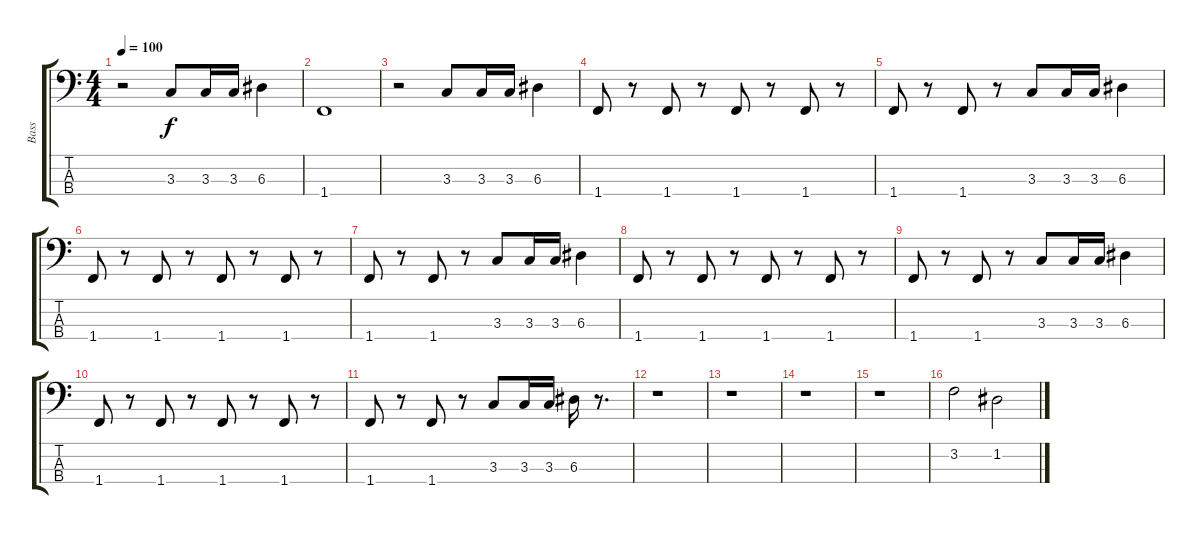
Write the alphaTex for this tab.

\track ("Bass" "Bass") {instrument electricbassfinger}
\staff {score tabs}
\tuning (G2 D2 A1 E1) {hide}
\ts (4 4)
\tempo 100
\clef f4
\ks c
r.2{dy f} 3.3.8 3.3.16 3.3.16 6.3.4 |
1.4.1 |
r.2 3.3.8 3.3.16 3.3.16 6.3.4 |
1.4.8 r.8 1.4.8 r.8 1.4.8 r.8 1.4.8 r.8 |
1.4.8 r.8 1.4.8 r.8 3.3.8 3.3.16 3.3.16 6.3.4 |
1.4.8 r.8 1.4.8 r.8 1.4.8 r.8 1.4.8 r.8 |
1.4.8 r.8 1.4.8 r.8 3.3.8 3.3.16 3.3.16 6.3.4 |
1.4.8 r.8 1.4.8 r.8 1.4.8 r.8 1.4.8 r.8 |
1.4.8 r.8 1.4.8 r.8 3.3.8 3.3.16 3.3.16 6.3.4 |
1.4.8 r.8 1.4.8 r.8 1.4.8 r.8 1.4.8 r.8 |
1.4.8 r.8 1.4.8 r.8 3.3.8 3.3.16 3.3.16 6.3.16 r.8{d} |
r.1 |
r.1 |
r.1 |
r.1 |
3.2.2 1.2.2
